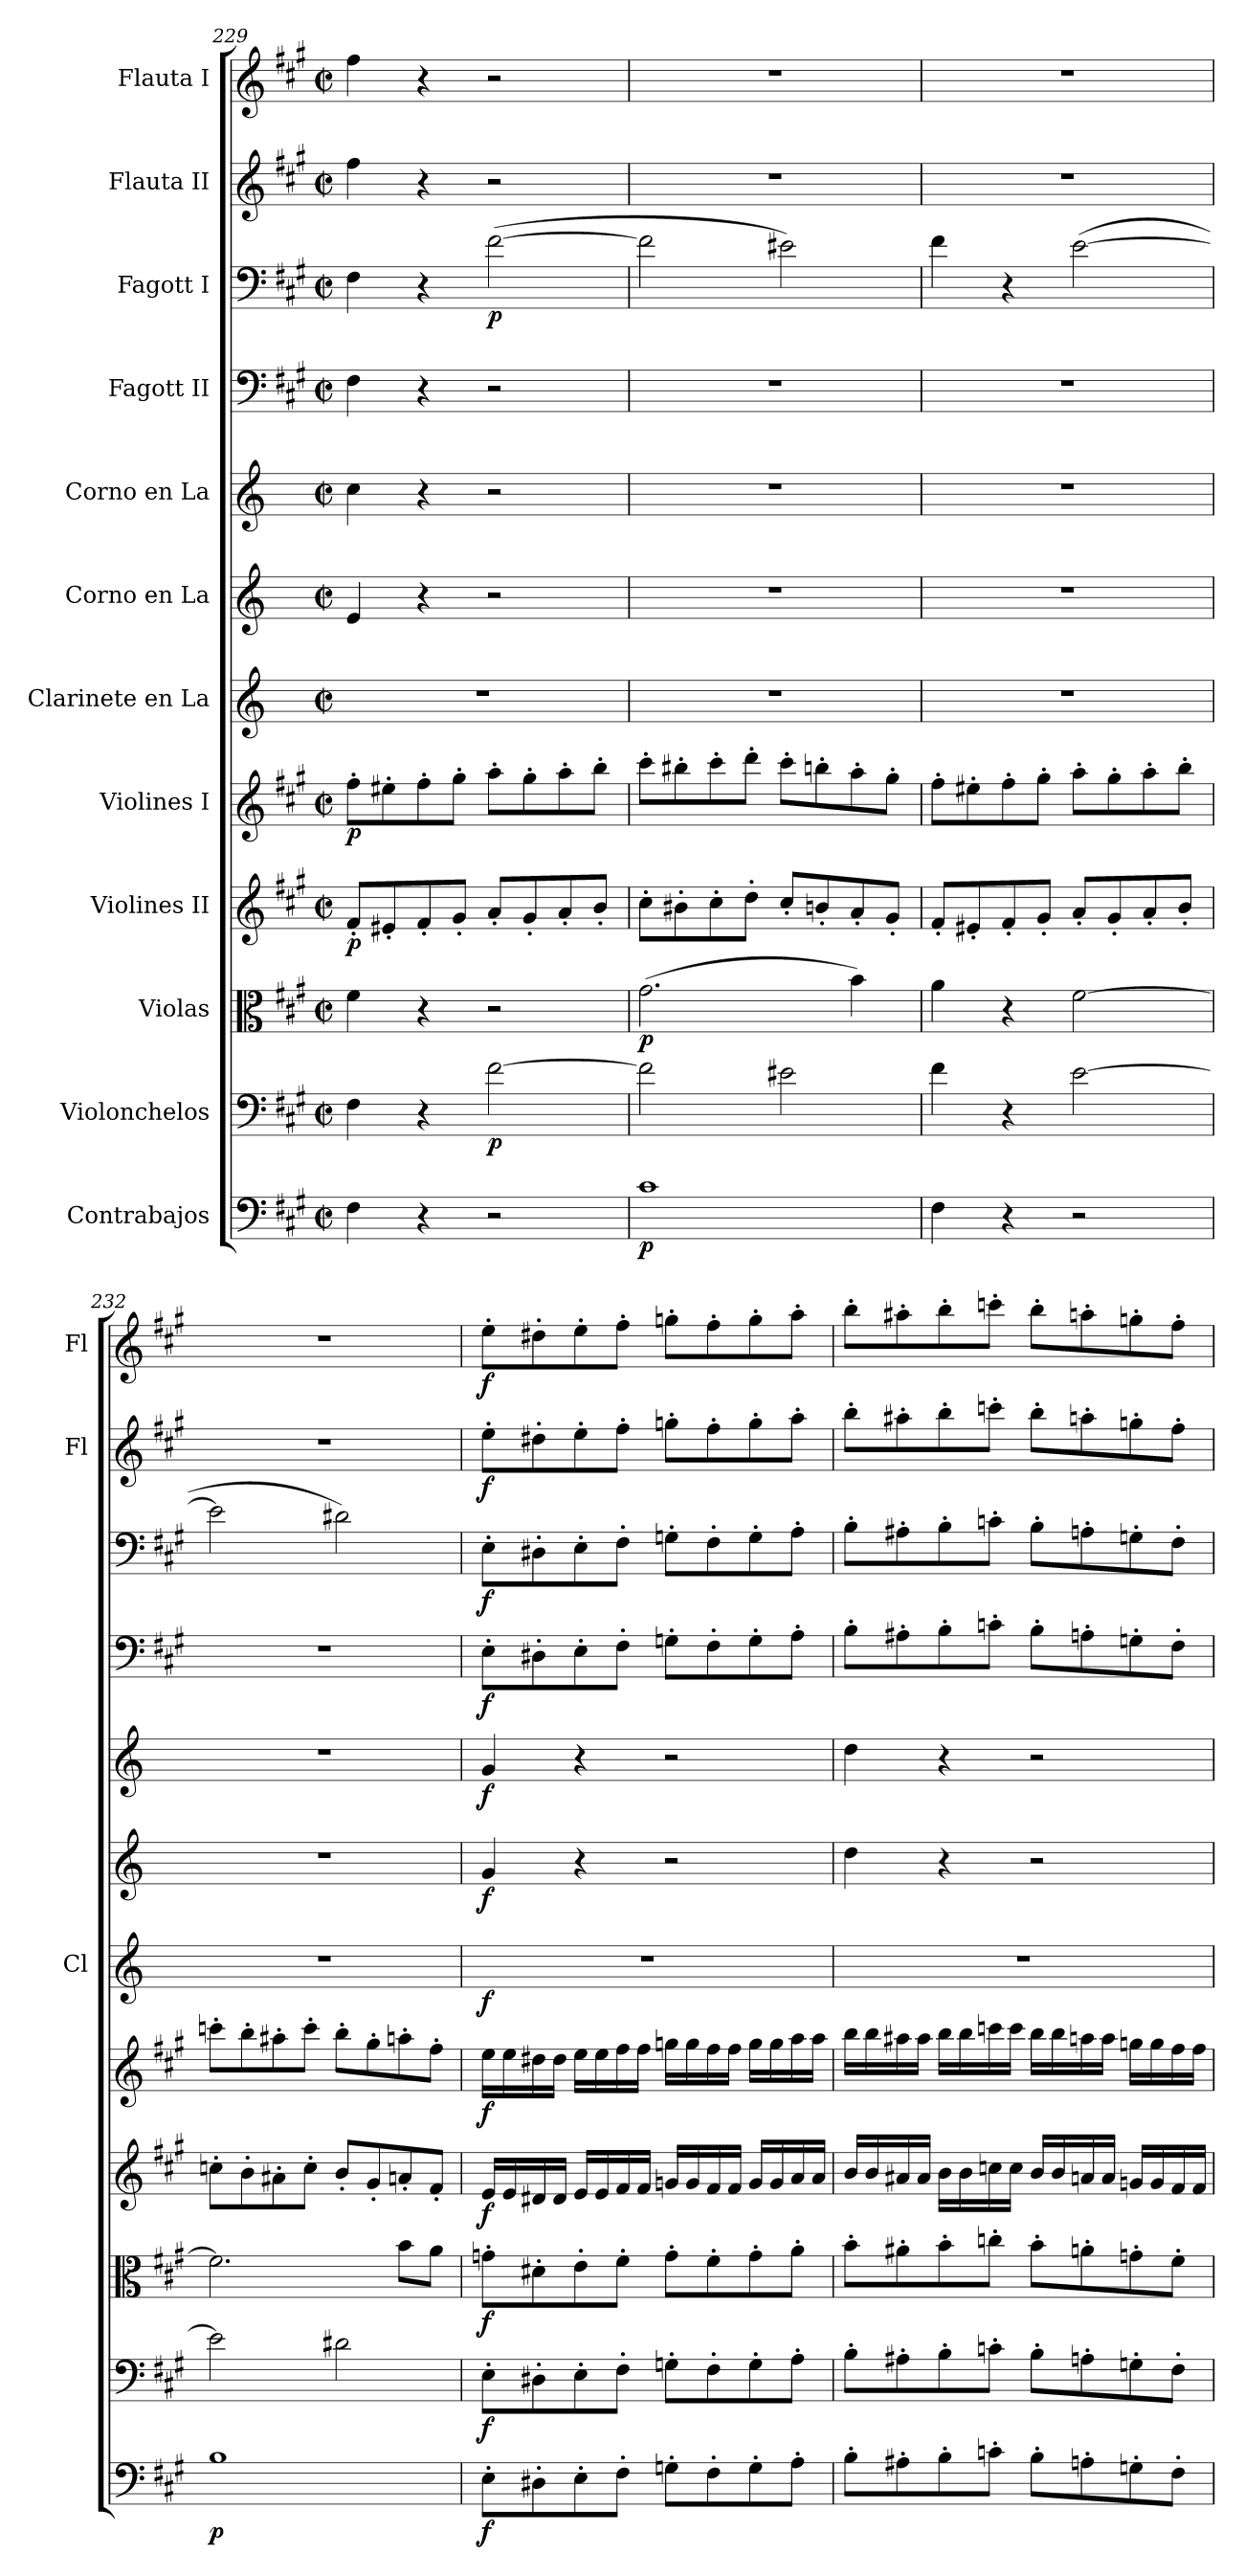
**kern	**dynam	**kern	**dynam	**kern	**dynam	**kern	**dynam	**kern	**dynam	**kern	**dynam	**kern	**dynam	**kern	**dynam	**kern	**dynam	**kern	**dynam	**kern	**dynam	**kern	**dynam
*part12	*part12	*part11	*part11	*part10	*part10	*part9	*part9	*part8	*part8	*part7	*part7	*part6	*part6	*part5	*part5	*part4	*part4	*part3	*part3	*part2	*part2	*part1	*part1
*staff12	*staff12	*staff11	*staff11	*staff10	*staff10	*staff9	*staff9	*staff8	*staff8	*staff7	*staff7	*staff6	*staff6	*staff5	*staff5	*staff4	*staff4	*staff3	*staff3	*staff2	*staff2	*staff1	*staff1
*I"Contrabajos	*	*I"Violonchelos	*	*I"Violas	*	*I"Violines II	*	*I"Violines I	*	*I"Clarinete en La	*	*I"Corno en La	*	*I"Corno en La	*	*I"Fagott II	*	*I"Fagott I	*	*I"Flauta II	*	*I"Flauta I	*
*	*	*	*	*	*	*	*	*	*	*I'Cl	*	*	*	*	*	*	*	*	*	*I'Fl	*	*I'Fl	*
*clefF4	*	*clefF4	*	*clefC3	*	*clefG2	*	*clefG2	*	*clefG2	*	*clefG2	*	*clefG2	*	*clefF4	*	*clefF4	*	*clefG2	*	*clefG2	*
*ITrd7c12	*	*	*	*	*	*	*	*	*	*ITrd2c3	*	*ITrd2c3	*	*ITrd2c3	*	*	*	*	*	*	*	*	*
*k[f#c#g#]	*	*k[f#c#g#]	*	*k[f#c#g#]	*	*k[f#c#g#]	*	*k[f#c#g#]	*	*k[f#c#g#]	*	*k[f#c#g#]	*	*k[f#c#g#]	*	*k[f#c#g#]	*	*k[f#c#g#]	*	*k[f#c#g#]	*	*k[f#c#g#]	*
*M2/2	*	*M2/2	*	*M2/2	*	*M2/2	*	*M2/2	*	*M2/2	*	*M2/2	*	*M2/2	*	*M2/2	*	*M2/2	*	*M2/2	*	*M2/2	*
*met(c|)	*	*met(c|)	*	*met(c|)	*	*met(c|)	*	*met(c|)	*	*met(c|)	*	*met(c|)	*	*met(c|)	*	*met(c|)	*	*met(c|)	*	*met(c|)	*	*met(c|)	*
=229	=229	=229	=229	=229	=229	=229	=229	=229	=229	=229	=229	=229	=229	=229	=229	=229	=229	=229	=229	=229	=229	=229	=229
!	!	!	!	!	!	!	!LO:DY:b	!	!LO:DY:b	!	!	!	!	!	!	!	!	!	!	!	!	!	!
4FF#\	.	4F#\	.	4f#\	.	8f#'/L	p	8ff#'\L	p	1r	.	4c#/	.	4a\	.	4F#\	.	4F#\	.	4ff#\	.	4ff#\	.
.	.	.	.	.	.	8e#X'/	.	8ee#X'\	.	.	.	.	.	.	.	.	.	.	.	.	.	.	.
4r	.	4r	.	4r	.	8f#'/	.	8ff#'\	.	.	.	4r	.	4r	.	4r	.	4r	.	4r	.	4r	.
.	.	.	.	.	.	8g#'/J	.	8gg#'\J	.	.	.	.	.	.	.	.	.	.	.	.	.	.	.
!	!	!	!LO:DY:b	!	!	!	!	!	!	!	!	!	!	!	!	!	!	!	!LO:DY:b	!	!	!	!
2r	.	[2f#\	p	2r	.	8a'/L	.	8aa'\L	.	.	.	2r	.	2r	.	2r	.	(>[2f#\	p	2r	.	2r	.
.	.	.	.	.	.	8g#'/	.	8gg#'\	.	.	.	.	.	.	.	.	.	.	.	.	.	.	.
.	.	.	.	.	.	8a'/	.	8aa'\	.	.	.	.	.	.	.	.	.	.	.	.	.	.	.
.	.	.	.	.	.	8b'/J	.	8bb'\J	.	.	.	.	.	.	.	.	.	.	.	.	.	.	.
=230	=230	=230	=230	=230	=230	=230	=230	=230	=230	=230	=230	=230	=230	=230	=230	=230	=230	=230	=230	=230	=230	=230	=230
!	!LO:DY:b	!	!	!	!LO:DY:b	!	!	!	!	!	!	!	!	!	!	!	!	!	!	!	!	!	!
1C#	p	2f#\]	.	(>2.g#\	p	8cc#'\L	.	8ccc#'\L	.	1r	.	1r	.	1r	.	1r	.	2f#\]	.	1r	.	1r	.
.	.	.	.	.	.	8b#X'\	.	8bb#X'\	.	.	.	.	.	.	.	.	.	.	.	.	.	.	.
.	.	.	.	.	.	8cc#'\	.	8ccc#'\	.	.	.	.	.	.	.	.	.	.	.	.	.	.	.
.	.	.	.	.	.	8dd'\J	.	8ddd'\J	.	.	.	.	.	.	.	.	.	.	.	.	.	.	.
.	.	2e#X\	.	.	.	8cc#'/L	.	8ccc#'\L	.	.	.	.	.	.	.	.	.	2e#X\)	.	.	.	.	.
.	.	.	.	.	.	8bn'/	.	8bbn'\	.	.	.	.	.	.	.	.	.	.	.	.	.	.	.
.	.	.	.	4b\)	.	8a'/	.	8aa'\	.	.	.	.	.	.	.	.	.	.	.	.	.	.	.
.	.	.	.	.	.	8g#'/J	.	8gg#'\J	.	.	.	.	.	.	.	.	.	.	.	.	.	.	.
=231	=231	=231	=231	=231	=231	=231	=231	=231	=231	=231	=231	=231	=231	=231	=231	=231	=231	=231	=231	=231	=231	=231	=231
4FF#\	.	4f#\	.	4a\	.	8f#'/L	.	8ff#'\L	.	1r	.	1r	.	1r	.	1r	.	4f#\	.	1r	.	1r	.
.	.	.	.	.	.	8e#X'/	.	8ee#X'\	.	.	.	.	.	.	.	.	.	.	.	.	.	.	.
4r	.	4r	.	4r	.	8f#'/	.	8ff#'\	.	.	.	.	.	.	.	.	.	4r	.	.	.	.	.
.	.	.	.	.	.	8g#'/J	.	8gg#'\J	.	.	.	.	.	.	.	.	.	.	.	.	.	.	.
2r	.	[2e\	.	[2f#\	.	8a'/L	.	8aa'\L	.	.	.	.	.	.	.	.	.	(>[2e\	.	.	.	.	.
.	.	.	.	.	.	8g#'/	.	8gg#'\	.	.	.	.	.	.	.	.	.	.	.	.	.	.	.
.	.	.	.	.	.	8a'/	.	8aa'\	.	.	.	.	.	.	.	.	.	.	.	.	.	.	.
.	.	.	.	.	.	8b'/J	.	8bb'\J	.	.	.	.	.	.	.	.	.	.	.	.	.	.	.
=232	=232	=232	=232	=232	=232	=232	=232	=232	=232	=232	=232	=232	=232	=232	=232	=232	=232	=232	=232	=232	=232	=232	=232
!	!LO:DY:b	!	!	!	!	!	!	!	!	!	!	!	!	!	!	!	!	!	!	!	!	!	!
1BB	p	2e\]	.	2.f#\]	.	8ccn'\L	.	8cccn'\L	.	1r	.	1r	.	1r	.	1r	.	2e\]	.	1r	.	1r	.
.	.	.	.	.	.	8b'\	.	8bb'\	.	.	.	.	.	.	.	.	.	.	.	.	.	.	.
.	.	.	.	.	.	8a#X'\	.	8aa#X'\	.	.	.	.	.	.	.	.	.	.	.	.	.	.	.
.	.	.	.	.	.	8cc'\J	.	8ccc'\J	.	.	.	.	.	.	.	.	.	.	.	.	.	.	.
.	.	2d#X\	.	.	.	8b'/L	.	8bb'\L	.	.	.	.	.	.	.	.	.	2d#X\)	.	.	.	.	.
.	.	.	.	.	.	8g#'/	.	8gg#'\	.	.	.	.	.	.	.	.	.	.	.	.	.	.	.
.	.	.	.	8b\L	.	8an'/	.	8aan'\	.	.	.	.	.	.	.	.	.	.	.	.	.	.	.
.	.	.	.	8a\J	.	8f#'/J	.	8ff#'\J	.	.	.	.	.	.	.	.	.	.	.	.	.	.	.
!!LO:PB:g=z
=233	=233	=233	=233	=233	=233	=233	=233	=233	=233	=233	=233	=233	=233	=233	=233	=233	=233	=233	=233	=233	=233	=233	=233
!	!LO:DY:b	!	!LO:DY:b	!	!LO:DY:b	!	!LO:DY:b	!	!LO:DY:b	!	!LO:DY:b	!	!LO:DY:b	!	!LO:DY:b	!	!LO:DY:b	!	!LO:DY:b	!	!LO:DY:b	!	!LO:DY:b
8EE'\L	f	8E'\L	f	8gn'\L	f	16e/LL	f	16ee\LL	f	1r	f	4e/	f	4e/	f	8E'\L	f	8E'\L	f	8ee'\L	f	8ee'\L	f
.	.	.	.	.	.	16e/	.	16ee\	.	.	.	.	.	.	.	.	.	.	.	.	.	.	.
8DD#X'\	.	8D#X'\	.	8d#X'\	.	16d#X/	.	16dd#X\	.	.	.	.	.	.	.	8D#X'\	.	8D#X'\	.	8dd#X'\	.	8dd#X'\	.
.	.	.	.	.	.	16d#/JJ	.	16dd#\JJ	.	.	.	.	.	.	.	.	.	.	.	.	.	.	.
8EE'\	.	8E'\	.	8e'\	.	16e/LL	.	16ee\LL	.	.	.	4r	.	4r	.	8E'\	.	8E'\	.	8ee'\	.	8ee'\	.
.	.	.	.	.	.	16e/	.	16ee\	.	.	.	.	.	.	.	.	.	.	.	.	.	.	.
8FF#'\J	.	8F#'\J	.	8f#'\J	.	16f#/	.	16ff#\	.	.	.	.	.	.	.	8F#'\J	.	8F#'\J	.	8ff#'\J	.	8ff#'\J	.
.	.	.	.	.	.	16f#/JJ	.	16ff#\JJ	.	.	.	.	.	.	.	.	.	.	.	.	.	.	.
8GGn'\L	.	8Gn'\L	.	8g'\L	.	16gn/LL	.	16ggn\LL	.	.	.	2r	.	2r	.	8Gn'\L	.	8Gn'\L	.	8ggn'\L	.	8ggn'\L	.
.	.	.	.	.	.	16g/	.	16gg\	.	.	.	.	.	.	.	.	.	.	.	.	.	.	.
8FF#'\	.	8F#'\	.	8f#'\	.	16f#/	.	16ff#\	.	.	.	.	.	.	.	8F#'\	.	8F#'\	.	8ff#'\	.	8ff#'\	.
.	.	.	.	.	.	16f#/JJ	.	16ff#\JJ	.	.	.	.	.	.	.	.	.	.	.	.	.	.	.
8GG'\	.	8G'\	.	8g'\	.	16g/LL	.	16gg\LL	.	.	.	.	.	.	.	8G'\	.	8G'\	.	8gg'\	.	8gg'\	.
.	.	.	.	.	.	16g/	.	16gg\	.	.	.	.	.	.	.	.	.	.	.	.	.	.	.
8AA'\J	.	8A'\J	.	8a'\J	.	16a/	.	16aa\	.	.	.	.	.	.	.	8A'\J	.	8A'\J	.	8aa'\J	.	8aa'\J	.
.	.	.	.	.	.	16a/JJ	.	16aa\JJ	.	.	.	.	.	.	.	.	.	.	.	.	.	.	.
=234	=234	=234	=234	=234	=234	=234	=234	=234	=234	=234	=234	=234	=234	=234	=234	=234	=234	=234	=234	=234	=234	=234	=234
8BB'\L	.	8B'\L	.	8b'\L	.	16b/LL	.	16bb\LL	.	1r	.	4b\	.	4b\	.	8B'\L	.	8B'\L	.	8bb'\L	.	8bb'\L	.
.	.	.	.	.	.	16b/	.	16bb\	.	.	.	.	.	.	.	.	.	.	.	.	.	.	.
8AA#X'\	.	8A#X'\	.	8a#X'\	.	16a#X/	.	16aa#X\	.	.	.	.	.	.	.	8A#X'\	.	8A#X'\	.	8aa#X'\	.	8aa#X'\	.
.	.	.	.	.	.	16a#/JJ	.	16aa#\JJ	.	.	.	.	.	.	.	.	.	.	.	.	.	.	.
8BB'\	.	8B'\	.	8b'\	.	16b\LL	.	16bb\LL	.	.	.	4r	.	4r	.	8B'\	.	8B'\	.	8bb'\	.	8bb'\	.
.	.	.	.	.	.	16b\	.	16bb\	.	.	.	.	.	.	.	.	.	.	.	.	.	.	.
8Cn'\J	.	8cn'\J	.	8ccn'\J	.	16ccn\	.	16cccn\	.	.	.	.	.	.	.	8cn'\J	.	8cn'\J	.	8cccn'\J	.	8cccn'\J	.
.	.	.	.	.	.	16cc\JJ	.	16ccc\JJ	.	.	.	.	.	.	.	.	.	.	.	.	.	.	.
8BB'\L	.	8B'\L	.	8b'\L	.	16b/LL	.	16bb\LL	.	.	.	2r	.	2r	.	8B'\L	.	8B'\L	.	8bb'\L	.	8bb'\L	.
.	.	.	.	.	.	16b/	.	16bb\	.	.	.	.	.	.	.	.	.	.	.	.	.	.	.
8AAn'\	.	8An'\	.	8an'\	.	16an/	.	16aan\	.	.	.	.	.	.	.	8An'\	.	8An'\	.	8aan'\	.	8aan'\	.
.	.	.	.	.	.	16a/JJ	.	16aa\JJ	.	.	.	.	.	.	.	.	.	.	.	.	.	.	.
8GGn'\	.	8Gn'\	.	8gn'\	.	16gn/LL	.	16ggn\LL	.	.	.	.	.	.	.	8Gn'\	.	8Gn'\	.	8ggn'\	.	8ggn'\	.
.	.	.	.	.	.	16g/	.	16gg\	.	.	.	.	.	.	.	.	.	.	.	.	.	.	.
8FF#'\J	.	8F#'\J	.	8f#'\J	.	16f#/	.	16ff#\	.	.	.	.	.	.	.	8F#'\J	.	8F#'\J	.	8ff#'\J	.	8ff#'\J	.
.	.	.	.	.	.	16f#/JJ	.	16ff#\JJ	.	.	.	.	.	.	.	.	.	.	.	.	.	.	.
=	=	=	=	=	=	=	=	=	=	=	=	=	=	=	=	=	=	=	=	=	=	=	=
*-	*-	*-	*-	*-	*-	*-	*-	*-	*-	*-	*-	*-	*-	*-	*-	*-	*-	*-	*-	*-	*-	*-	*-
